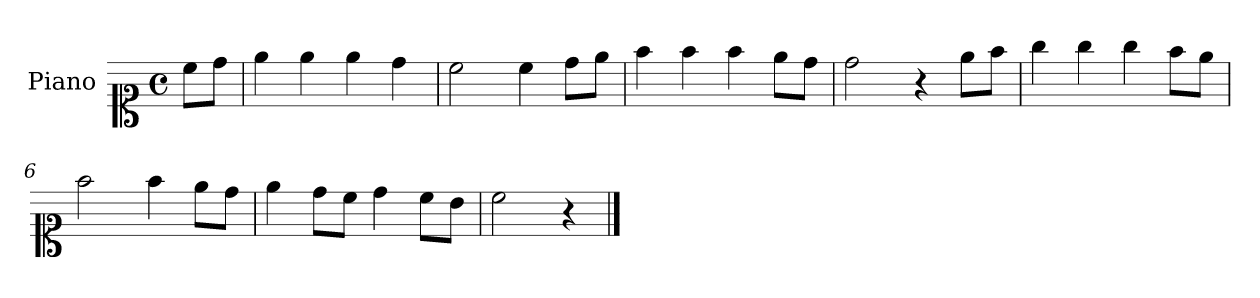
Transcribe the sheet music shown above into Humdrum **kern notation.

**kern
*part1
*staff1
*I"Piano
*I'Pno.
*clefC1
*k[]
*M4/4
*met(c)
=
8cc\L
8dd\J
=1
4ee\
4ee\
4ee\
4dd\
=2
2cc\
4cc\
8dd\L
8ee\J
=3
4ff\
4ff\
4ff\
8ee\L
8dd\J
=4
2dd\
4r
8ee\L
8ff\J
=5
4gg\
4gg\
4gg\
8ff\L
8ee\J
!!LO:LB:g=z
=6
2ff\
4ff\
8ee\L
8dd\J
=7
4ee\
8dd\L
8cc\J
4dd\
8cc\L
8b\J
=8
2cc\
4r
==
*-
